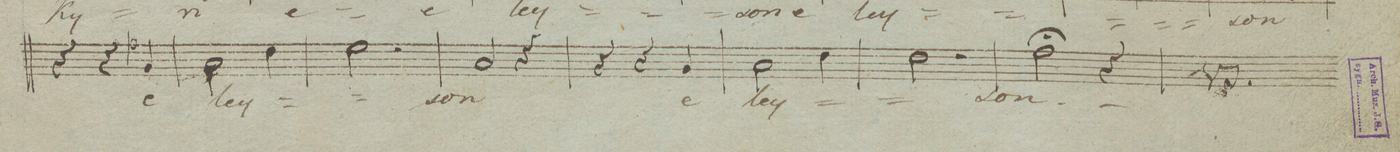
**kern	**text	**dynam
*I"Baſso. Tutti._ i Solo odkąd piſano.	*	*
*clefF4	*	*
*k[]	*	*
*M3/4	*	*
4r	.	.
4r	.	.
.	.	p
4BB/	e-	.
=115	=115	=115
2C\	-ley	.
4F\	.	.
=116	=116	=116
2.G\	.	.
=117	=117	=117
2C/	son	.
4r	.	.
=118	=118	=118
4r	.	.
4r	.	.
4BB/	e-	.
=119	=119	=119
2C\	-ley-	.
4F\	.	.
=120	=120	=120
2.F\	.	.
=121	=121	=121
2A;\	-son.	.
4r	.	.
=122	=122	=122
*-	*-	*-
